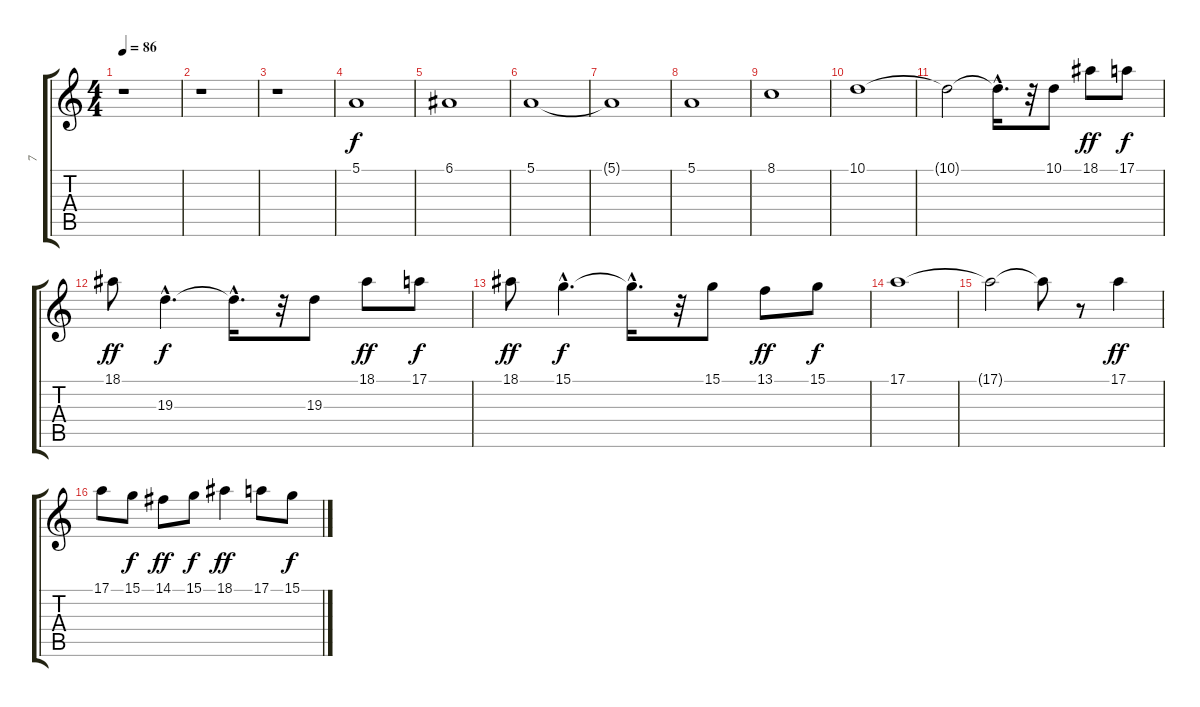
\track ("7" "7") {instrument stringensemble1}
\staff {score tabs}
\tuning (E4 B3 G3 D3 A2 E2) {hide}
\ts (4 4)
\tempo 86
\clef g2
\ks c
r.1{dy f} |
r.1 |
r.1 |
5.1.1 |
6.1.1 |
5.1.1 |
5.1{t}.1 |
5.1.1 |
8.1.1 |
10.1.1 |
10.1{t}.2 10.1{hac t}.16{d} r.32 10.1.8 18.1.8{dy ff} 17.1.8{dy f} |
18.1.8{dy ff} 19.3{hac}.4{d dy f} 19.3{hac t}.16{d} r.32 19.3.8 18.1.8{dy ff} 17.1.8{dy f} |
18.1.8{dy ff} 15.1{hac}.4{d dy f} 15.1{hac t}.16{d} r.32 15.1.8 13.1.8{dy ff} 15.1.8{dy f} |
17.1.1 |
17.1{t}.2 17.1{t}.8 r.8 17.1.4{dy ff} |
17.1.8 15.1.8{dy f} 14.1.8{dy ff} 15.1.8{dy f} 18.1.4{dy ff} 17.1.8 15.1.8{dy f}
